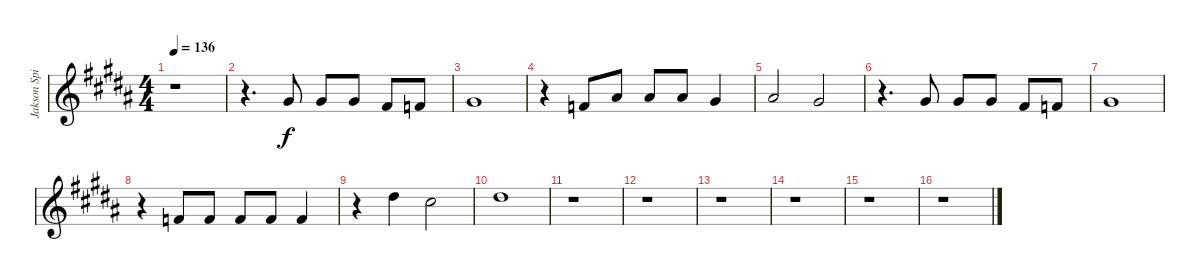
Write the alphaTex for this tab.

\track ("Jakson Spires Vocals" "Jakson Spi") {instrument piccolo}
\staff {score}
\tuning (Eb4 Bb3 Gb3 Db3 Ab2 Eb2) {hide}
\ts (4 4)
\tempo 136
\clef g2
\ks b
r.1{dy f} |
r.4{d} 10.2.8 10.2.8 10.2.8 8.2.8 7.2.8 |
10.2.1 |
r.4 7.2.8 7.1.8 7.1.8 7.1.8 10.2.4 |
7.1.2 10.2.2 |
r.4{d} 10.2.8 10.2.8 10.2.8 8.2.8 7.2.8 |
10.2.1 |
r.4 7.2.8 7.2.8 7.2.8 7.2.8 7.2.4 |
r.4 12.1.4 10.1.2 |
12.1.1 |
r.1 |
r.1 |
r.1 |
r.1 |
r.1 |
r.1
